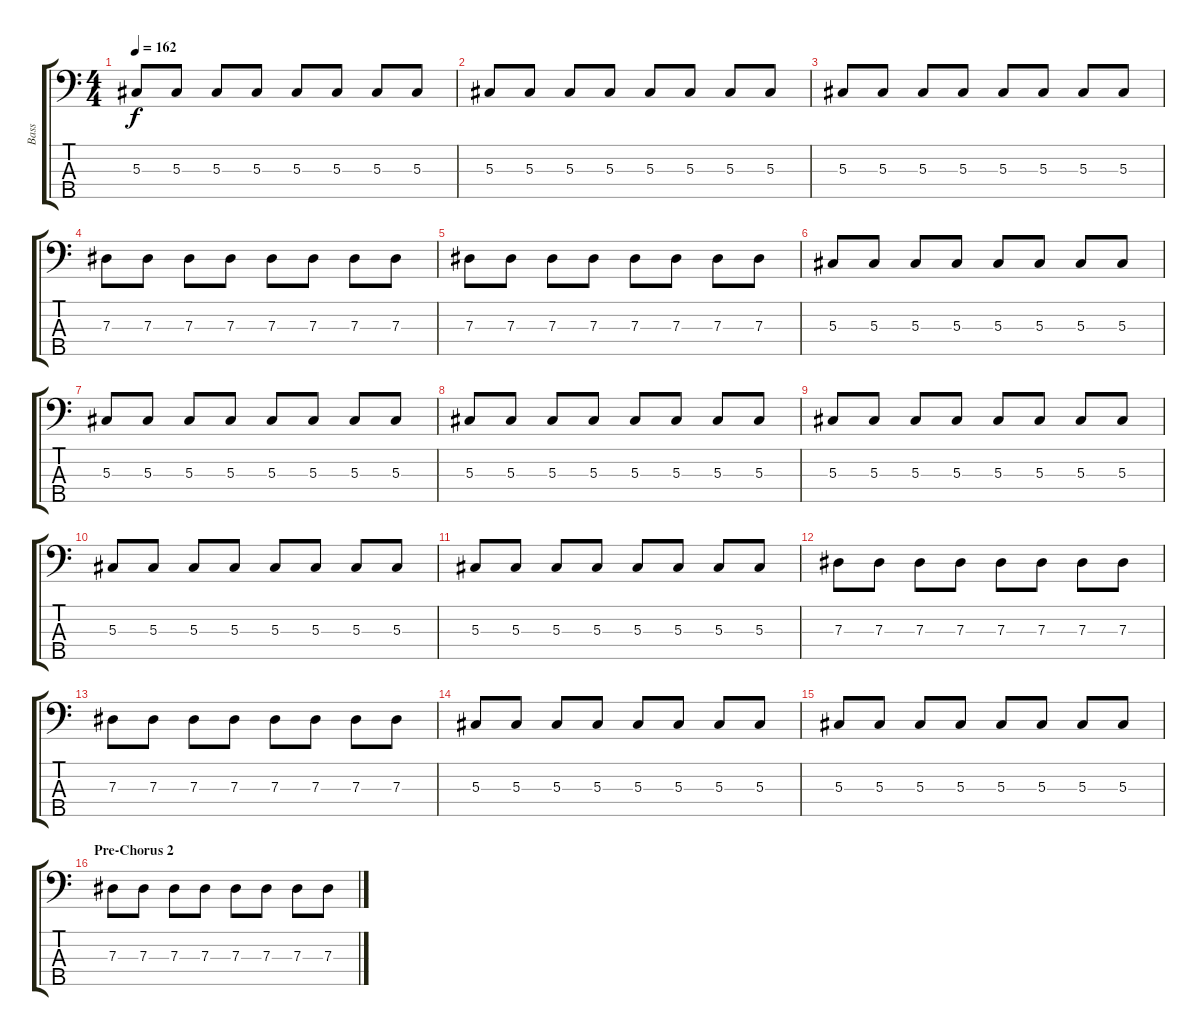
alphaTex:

\track ("Bass" "Bass") {instrument electricbasspick}
\staff {score tabs}
\tuning (Gb2 Db2 Ab1 Eb1 Bb0) {hide}
\ts (4 4)
\tempo 162
\clef f4
\ks c
5.3.8{dy f} 5.3.8 5.3.8 5.3.8 5.3.8 5.3.8 5.3.8 5.3.8 |
5.3.8 5.3.8 5.3.8 5.3.8 5.3.8 5.3.8 5.3.8 5.3.8 |
5.3.8 5.3.8 5.3.8 5.3.8 5.3.8 5.3.8 5.3.8 5.3.8 |
7.3.8 7.3.8 7.3.8 7.3.8 7.3.8 7.3.8 7.3.8 7.3.8 |
7.3.8 7.3.8 7.3.8 7.3.8 7.3.8 7.3.8 7.3.8 7.3.8 |
5.3.8 5.3.8 5.3.8 5.3.8 5.3.8 5.3.8 5.3.8 5.3.8 |
5.3.8 5.3.8 5.3.8 5.3.8 5.3.8 5.3.8 5.3.8 5.3.8 |
5.3.8 5.3.8 5.3.8 5.3.8 5.3.8 5.3.8 5.3.8 5.3.8 |
5.3.8 5.3.8 5.3.8 5.3.8 5.3.8 5.3.8 5.3.8 5.3.8 |
5.3.8 5.3.8 5.3.8 5.3.8 5.3.8 5.3.8 5.3.8 5.3.8 |
5.3.8 5.3.8 5.3.8 5.3.8 5.3.8 5.3.8 5.3.8 5.3.8 |
7.3.8 7.3.8 7.3.8 7.3.8 7.3.8 7.3.8 7.3.8 7.3.8 |
7.3.8 7.3.8 7.3.8 7.3.8 7.3.8 7.3.8 7.3.8 7.3.8 |
5.3.8 5.3.8 5.3.8 5.3.8 5.3.8 5.3.8 5.3.8 5.3.8 |
5.3.8 5.3.8 5.3.8 5.3.8 5.3.8 5.3.8 5.3.8 5.3.8 |
\section ("" "Pre-Chorus 2")
7.3.8 7.3.8 7.3.8 7.3.8 7.3.8 7.3.8 7.3.8 7.3.8
